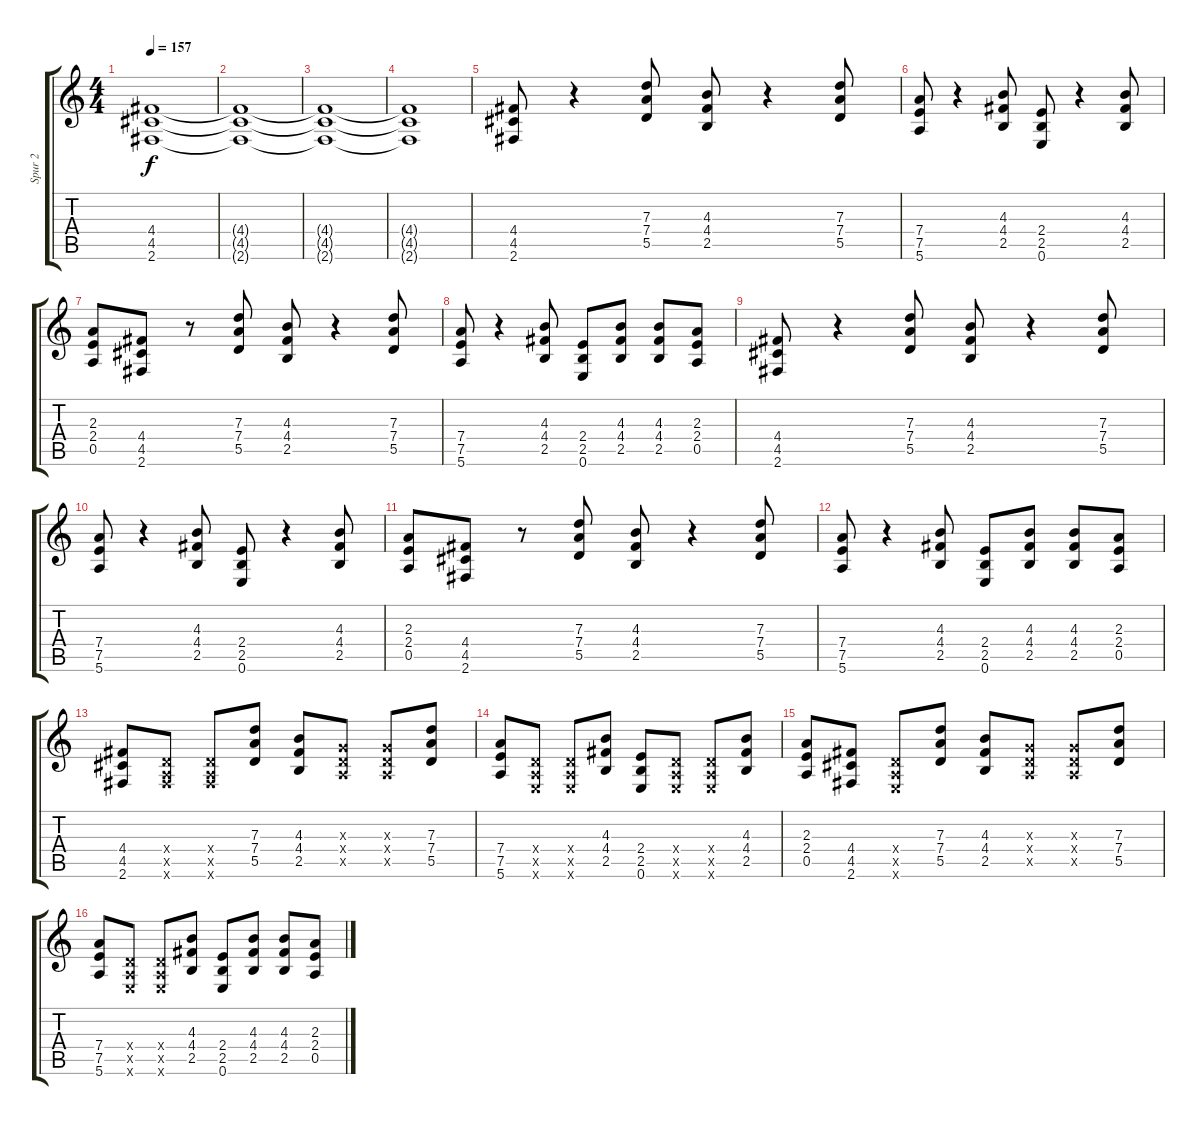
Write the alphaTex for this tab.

\track ("Spur 2" "Spur 2") {instrument distortionguitar}
\staff {score tabs}
\tuning (E4 B3 G3 D3 A2 E2) {hide}
\ts (4 4)
\tempo 157
\clef g2
\ks c
(4.4 4.5 2.6).1{dy f instrument distortionguitar} |
(4.4{t} 4.5{t} 2.6{t}).1 |
(4.4{t} 4.5{t} 2.6{t}).1 |
(4.4{t} 4.5{t} 2.6{t}).1 |
(4.4 4.5 2.6).8 r.4 (7.3 7.4 5.5).8 (4.3 4.4 2.5).8 r.4 (7.3 7.4 5.5).8 |
(7.4 7.5 5.6).8 r.4 (4.3 4.4 2.5).8 (2.4 2.5 0.6).8 r.4 (4.3 4.4 2.5).8 |
(2.3 2.4 0.5).8 (4.4 4.5 2.6).8 r.8 (7.3 7.4 5.5).8 (4.3 4.4 2.5).8 r.4 (7.3 7.4 5.5).8 |
(7.4 7.5 5.6).8 r.4 (4.3 4.4 2.5).8 (2.4 2.5 0.6).8 (4.3 4.4 2.5).8 (4.3 4.4 2.5).8 (2.3 2.4 0.5).8 |
(4.4 4.5 2.6).8 r.4 (7.3 7.4 5.5).8 (4.3 4.4 2.5).8 r.4 (7.3 7.4 5.5).8 |
(7.4 7.5 5.6).8 r.4 (4.3 4.4 2.5).8 (2.4 2.5 0.6).8 r.4 (4.3 4.4 2.5).8 |
(2.3 2.4 0.5).8 (4.4 4.5 2.6).8 r.8 (7.3 7.4 5.5).8 (4.3 4.4 2.5).8 r.4 (7.3 7.4 5.5).8 |
(7.4 7.5 5.6).8 r.4 (4.3 4.4 2.5).8 (2.4 2.5 0.6).8 (4.3 4.4 2.5).8 (4.3 4.4 2.5).8 (2.3 2.4 0.5).8 |
(4.4 4.5 2.6).8 (0.4{x} 0.5{x} 2.6{x}).8 (0.4{x} 0.5{x} 2.6{x}).8 (7.3 7.4 5.5).8 (4.3 4.4 2.5).8 (0.3{x} 0.4{x} 0.5{x}).8 (0.3{x} 0.4{x} 0.5{x}).8 (7.3 7.4 5.5).8 |
(7.4 7.5 5.6).8 (0.4{x} 0.5{x} 0.6{x}).8 (0.4{x} 0.5{x} 0.6{x}).8 (4.3 4.4 2.5).8 (2.4 2.5 0.6).8 (0.4{x} 0.5{x} 0.6{x}).8 (0.4{x} 0.5{x} 0.6{x}).8 (4.3 4.4 2.5).8 |
(2.3 2.4 0.5).8 (4.4 4.5 2.6).8 (0.4{x} 0.5{x} 0.6{x}).8 (7.3 7.4 5.5).8 (4.3 4.4 2.5).8 (0.3{x} 0.4{x} 0.5{x}).8 (0.3{x} 0.4{x} 0.5{x}).8 (7.3 7.4 5.5).8 |
(7.4 7.5 5.6).8 (0.4{x} 0.5{x} 0.6{x}).8 (0.4{x} 0.5{x} 0.6{x}).8 (4.3 4.4 2.5).8 (2.4 2.5 0.6).8 (4.3 4.4 2.5).8 (4.3 4.4 2.5).8 (2.3 2.4 0.5).8
